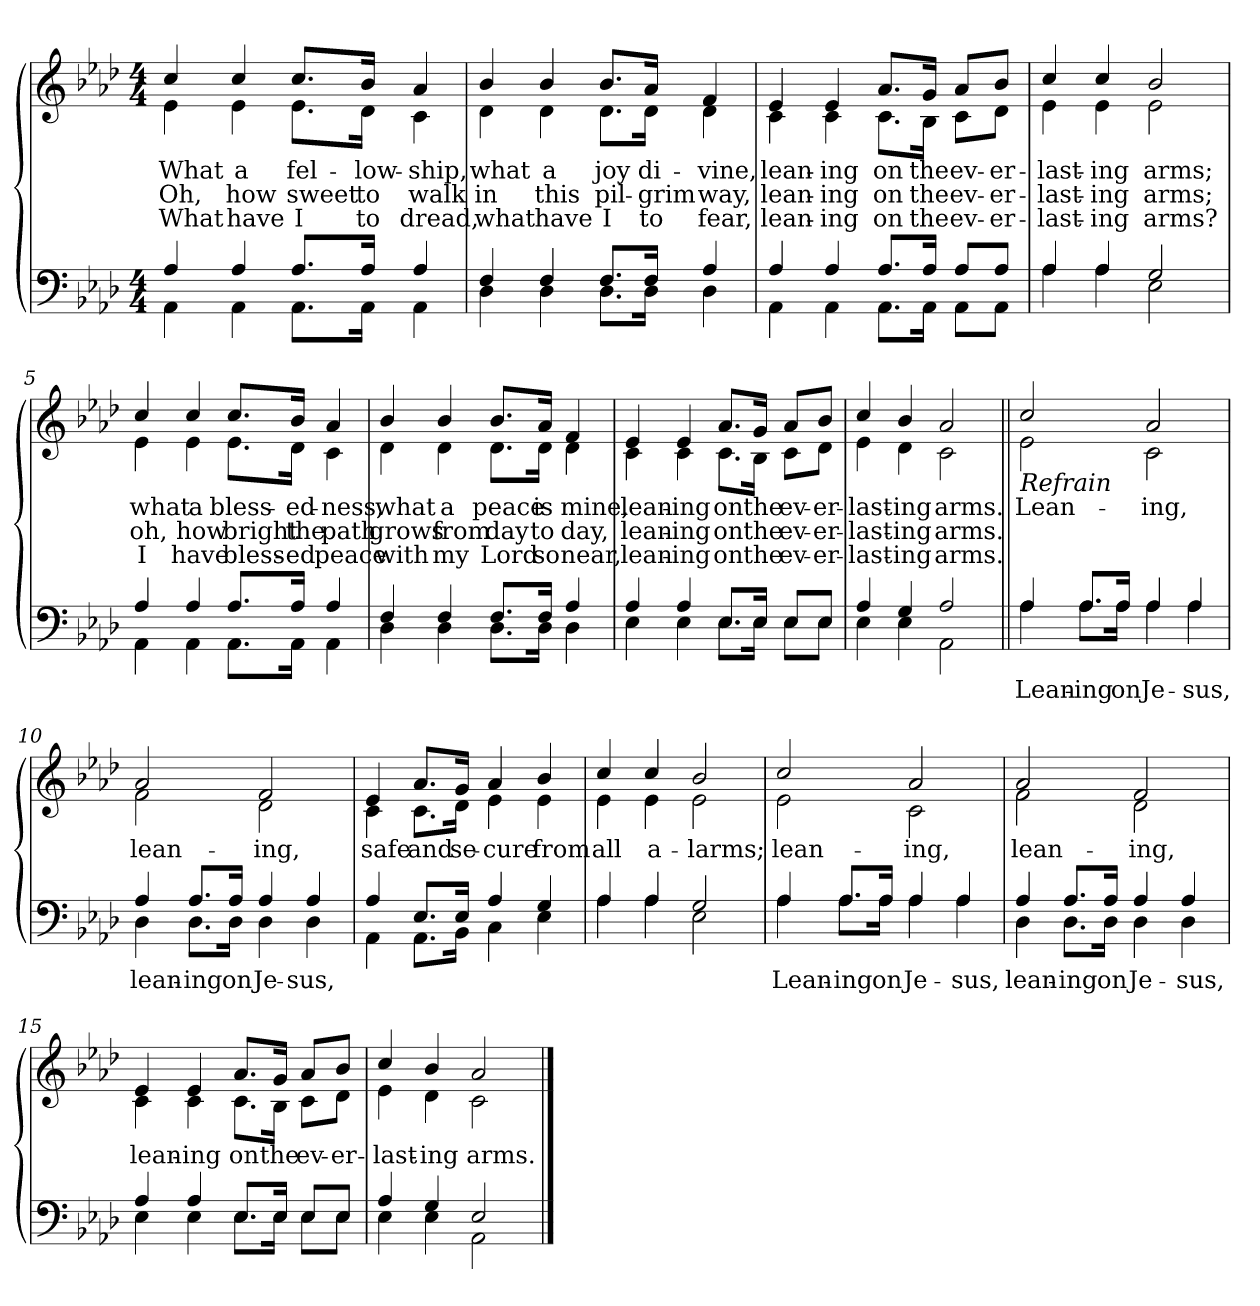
**kern	**text	**kern	**text	**text	**text
*part2	*part2	*part1	*part1	*part1	*part1
*staff2	*staff2	*staff1	*staff1	*staff1	*staff1
*clefF4	*	*clefG2	*	*	*
*k[b-e-a-d-]	*	*k[b-e-a-d-]	*	*	*
*M4/4	*	*M4/4	*	*	*
=1	=1	=1	=1	=1	=1
*^	*	*	*	*	*
!	!	!	!LO:TX:b:i:t=Verse	!	!	!
!	!	!	!	!LO:LY:b	!LO:LY:b	!LO:LY:b
*	*	*	*^	*	*	*
4A-/	4AA-\	.	4cc/	4e-\	What	Oh,	What
!	!	!	!	!	!LO:LY:b	!LO:LY:b	!LO:LY:b
4A-/	4AA-\	.	4cc/	4e-\	a	how	have
!	!	!	!	!	!LO:LY:b	!LO:LY:b	!LO:LY:b
8.A-/L	8.AA-\L	.	8.cc/L	8.e-\L	fel-	sweet	I
!	!	!	!	!	!LO:LY:b	!LO:LY:b	!LO:LY:b
16A-/Jk	16AA-\Jk	.	16b-/Jk	16d-\Jk	-low-	to	to
!	!	!	!	!	!LO:LY:b	!LO:LY:b	!LO:LY:b
4A-/	4AA-\	.	4a-/	4c\	-ship,	walk	dread,
=2	=2	=2	=2	=2	=2	=2	=2
!	!	!	!	!	!LO:LY:b	!LO:LY:b	!LO:LY:b
4F/	4D-\	.	4b-/	4d-\	what	in	what
!	!	!	!	!	!LO:LY:b	!LO:LY:b	!LO:LY:b
4F/	4D-\	.	4b-/	4d-\	a	this	have
!	!	!	!	!	!LO:LY:b	!LO:LY:b	!LO:LY:b
8.F/L	8.D-\L	.	8.b-/L	8.d-\L	joy	pil-	I
!	!	!	!	!	!LO:LY:b	!LO:LY:b	!LO:LY:b
16F/Jk	16D-\Jk	.	16a-/Jk	16d-\Jk	di-	-grim	to
!	!	!	!	!	!LO:LY:b	!LO:LY:b	!LO:LY:b
4A-/	4D-\	.	4f/	4d-\	-vine,	way,	fear,
!!LO:LB:g=z	!!
=3	=3	=3	=3	=3	=3	=3	=3
!	!	!	!	!	!LO:LY:b	!LO:LY:b	!LO:LY:b
4A-/	4AA-\	.	4e-/	4c\	lean-	lean-	lean-
!	!	!	!	!	!LO:LY:b	!LO:LY:b	!LO:LY:b
4A-/	4AA-\	.	4e-/	4c\	-ing	-ing	-ing
!	!	!	!	!	!LO:LY:b	!LO:LY:b	!LO:LY:b
8.A-/L	8.AA-\L	.	8.a-/L	8.c\L	on	on	on
!	!	!	!	!	!LO:LY:b	!LO:LY:b	!LO:LY:b
16A-/Jk	16AA-\Jk	.	16g/Jk	16B-\Jk	the	the	the
!	!	!	!	!	!LO:LY:b	!LO:LY:b	!LO:LY:b
8A-/L	8AA-\L	.	8a-/L	8c\L	ev-	ev-	ev-
!	!	!	!	!	!LO:LY:b	!LO:LY:b	!LO:LY:b
8A-/J	8AA-\J	.	8b-/J	8d-\J	-er-	-er-	-er-
=4	=4	=4	=4	=4	=4	=4	=4
!	!	!	!	!	!LO:LY:b	!LO:LY:b	!LO:LY:b
4A-/	4A-\	.	4cc/	4e-\	-last-	-last-	-last-
!	!	!	!	!	!LO:LY:b	!LO:LY:b	!LO:LY:b
4A-/	4A-\	.	4cc/	4e-\	-ing	-ing	-ing
!	!	!	!	!	!LO:LY:b	!LO:LY:b	!LO:LY:b
2G/	2E-\	.	2b-/	2e-\	arms;	arms;	arms?
!!LO:LB:g=z	!!
=5	=5	=5	=5	=5	=5	=5	=5
!	!	!	!	!	!LO:LY:b	!LO:LY:b	!LO:LY:b
4A-/	4AA-\	.	4cc/	4e-\	what	oh,	I
!	!	!	!	!	!LO:LY:b	!LO:LY:b	!LO:LY:b
4A-/	4AA-\	.	4cc/	4e-\	a	how	have
!	!	!	!	!	!LO:LY:b	!LO:LY:b	!LO:LY:b
8.A-/L	8.AA-\L	.	8.cc/L	8.e-\L	bless-	bright	bless-
!	!	!	!	!	!LO:LY:b	!LO:LY:b	!LO:LY:b
16A-/Jk	16AA-\Jk	.	16b-/Jk	16d-\Jk	-ed-	the	-ed
!	!	!	!	!	!LO:LY:b	!LO:LY:b	!LO:LY:b
4A-/	4AA-\	.	4a-/	4c\	-ness,	path	peace
=6	=6	=6	=6	=6	=6	=6	=6
!	!	!	!	!	!LO:LY:b	!LO:LY:b	!LO:LY:b
4F/	4D-\	.	4b-/	4d-\	what	grows	with
!	!	!	!	!	!LO:LY:b	!LO:LY:b	!LO:LY:b
4F/	4D-\	.	4b-/	4d-\	a	from	my
!	!	!	!	!	!LO:LY:b	!LO:LY:b	!LO:LY:b
8.F/L	8.D-\L	.	8.b-/L	8.d-\L	peace	day	Lord
!	!	!	!	!	!LO:LY:b	!LO:LY:b	!LO:LY:b
16F/Jk	16D-\Jk	.	16a-/Jk	16d-\Jk	is	to	so
!	!	!	!	!	!LO:LY:b	!LO:LY:b	!LO:LY:b
4A-/	4D-\	.	4f/	4d-\	mine,	day,	near,
!!LO:LB:g=z	!!
=7	=7	=7	=7	=7	=7	=7	=7
!	!	!	!	!	!LO:LY:b	!LO:LY:b	!LO:LY:b
4A-/	4E-\	.	4e-/	4c\	lean-	lean-	lean-
!	!	!	!	!	!LO:LY:b	!LO:LY:b	!LO:LY:b
4A-/	4E-\	.	4e-/	4c\	-ing	-ing	-ing
!	!	!	!	!	!LO:LY:b	!LO:LY:b	!LO:LY:b
8.E-/L	8.E-\L	.	8.a-/L	8.c\L	on	on	on
!	!	!	!	!	!LO:LY:b	!LO:LY:b	!LO:LY:b
16E-/Jk	16E-\Jk	.	16g/Jk	16B-\Jk	the	the	the
!	!	!	!	!	!LO:LY:b	!LO:LY:b	!LO:LY:b
8E-/L	8E-\L	.	8a-/L	8c\L	ev-	ev-	ev-
!	!	!	!	!	!LO:LY:b	!LO:LY:b	!LO:LY:b
8E-/J	8E-\J	.	8b-/J	8d-\J	-er-	-er-	-er-
=8	=8	=8	=8	=8	=8	=8	=8
!	!	!	!	!	!LO:LY:b	!LO:LY:b	!LO:LY:b
4A-/	4E-\	.	4cc/	4e-\	-last-	-last-	-last-
!	!	!	!	!	!LO:LY:b	!LO:LY:b	!LO:LY:b
4G/	4E-\	.	4b-/	4d-\	-ing	-ing	-ing
!	!	!	!	!	!LO:LY:b	!LO:LY:b	!LO:LY:b
2A-/	2AA-\	.	2a-/	2c\	arms.	arms.	arms.
!!LO:LB:g=z	!!
=9||	=9||	=9||	=9||	=9||	=9||	=9||	=9||
!	!	!	!LO:TX:b:i:t=Refrain	!	!	!	!
!	!	!LO:LY:b	!	!	!LO:LY:b	!	!
4A-/	4A-\	Lean-	2cc/	2e-\	Lean-	.	.
!	!	!LO:LY:b	!	!	!	!	!
8.A-/L	8.A-\L	-ing	.	.	.	.	.
!	!	!LO:LY:b	!	!	!	!	!
16A-/Jk	16A-\Jk	on	.	.	.	.	.
!	!	!LO:LY:b	!	!	!LO:LY:b	!	!
4A-/	4A-\	Je-	2a-/	2c\	-ing,	.	.
!	!	!LO:LY:b	!	!	!	!	!
4A-/	4A-\	-sus,	.	.	.	.	.
=10	=10	=10	=10	=10	=10	=10	=10
!	!	!LO:LY:b	!	!	!LO:LY:b	!	!
4A-/	4D-\	lean-	2a-/	2f\	lean-	.	.
!	!	!LO:LY:b	!	!	!	!	!
8.A-/L	8.D-\L	-ing	.	.	.	.	.
!	!	!LO:LY:b	!	!	!	!	!
16A-/Jk	16D-\Jk	on	.	.	.	.	.
!	!	!LO:LY:b	!	!	!LO:LY:b	!	!
4A-/	4D-\	Je-	2f/	2d-\	-ing,	.	.
!	!	!LO:LY:b	!	!	!	!	!
4A-/	4D-\	-sus,	.	.	.	.	.
!!LO:LB:g=z	!!
=11	=11	=11	=11	=11	=11	=11	=11
!	!	!	!	!	!LO:LY:b	!	!
4A-/	4AA-\	.	4e-/	4c\	safe	.	.
!	!	!	!	!	!LO:LY:b	!	!
8.E-/L	8.AA-\L	.	8.a-/L	8.c\L	and	.	.
!	!	!	!	!	!LO:LY:b	!	!
16E-/Jk	16BB-\Jk	.	16g/Jk	16d-\Jk	se-	.	.
!	!	!	!	!	!LO:LY:b	!	!
4A-/	4C\	.	4a-/	4e-\	-cure	.	.
!	!	!	!	!	!LO:LY:b	!	!
4G/	4E-\	.	4b-/	4e-\	from	.	.
=12	=12	=12	=12	=12	=12	=12	=12
!	!	!	!	!	!LO:LY:b	!	!
4A-/	4A-\	.	4cc/	4e-\	all	.	.
!	!	!	!	!	!LO:LY:b	!	!
4A-/	4A-\	.	4cc/	4e-\	a-	.	.
!	!	!	!	!	!LO:LY:b	!	!
2G/	2E-\	.	2b-/	2e-\	-larms;	.	.
!!LO:LB:g=z	!!
=13	=13	=13	=13	=13	=13	=13	=13
!	!	!LO:LY:b	!	!	!LO:LY:b	!	!
4A-/	4A-\	Lean-	2cc/	2e-\	lean-	.	.
!	!	!LO:LY:b	!	!	!	!	!
8.A-/L	8.A-\L	-ing	.	.	.	.	.
!	!	!LO:LY:b	!	!	!	!	!
16A-/Jk	16A-\Jk	on	.	.	.	.	.
!	!	!LO:LY:b	!	!	!LO:LY:b	!	!
4A-/	4A-\	Je-	2a-/	2c\	-ing,	.	.
!	!	!LO:LY:b	!	!	!	!	!
4A-/	4A-\	-sus,	.	.	.	.	.
=14	=14	=14	=14	=14	=14	=14	=14
!	!	!LO:LY:b	!	!	!LO:LY:b	!	!
4A-/	4D-\	lean-	2a-/	2f\	lean-	.	.
!	!	!LO:LY:b	!	!	!	!	!
8.A-/L	8.D-\L	-ing	.	.	.	.	.
!	!	!LO:LY:b	!	!	!	!	!
16A-/Jk	16D-\Jk	on	.	.	.	.	.
!	!	!LO:LY:b	!	!	!LO:LY:b	!	!
4A-/	4D-\	Je-	2f/	2d-\	-ing,	.	.
!	!	!LO:LY:b	!	!	!	!	!
4A-/	4D-\	-sus,	.	.	.	.	.
!!LO:LB:g=z	!!
=15	=15	=15	=15	=15	=15	=15	=15
!	!	!	!	!	!LO:LY:b	!	!
4A-/	4E-\	.	4e-/	4c\	lean-	.	.
!	!	!	!	!	!LO:LY:b	!	!
4A-/	4E-\	.	4e-/	4c\	-ing	.	.
!	!	!	!	!	!LO:LY:b	!	!
8.E-/L	8.E-\L	.	8.a-/L	8.c\L	on	.	.
!	!	!	!	!	!LO:LY:b	!	!
16E-/Jk	16E-\Jk	.	16g/Jk	16B-\Jk	the	.	.
!	!	!	!	!	!LO:LY:b	!	!
8E-/L	8E-\L	.	8a-/L	8c\L	ev-	.	.
!	!	!	!	!	!LO:LY:b	!	!
8E-/J	8E-\J	.	8b-/J	8d-\J	-er-	.	.
=16	=16	=16	=16	=16	=16	=16	=16
!	!	!	!	!	!LO:LY:b	!	!
4A-/	4E-\	.	4cc/	4e-\	-last-	.	.
!	!	!	!	!	!LO:LY:b	!	!
4G/	4E-\	.	4b-/	4d-\	-ing	.	.
!	!	!	!	!	!LO:LY:b	!	!
2E-/	2AA-\	.	2a-/	2c\	arms.	.	.
*v	*v	*	*	*	*	*	*
*	*	*v	*v	*	*	*
==	==	==	==	==	==
*-	*-	*-	*-	*-	*-
